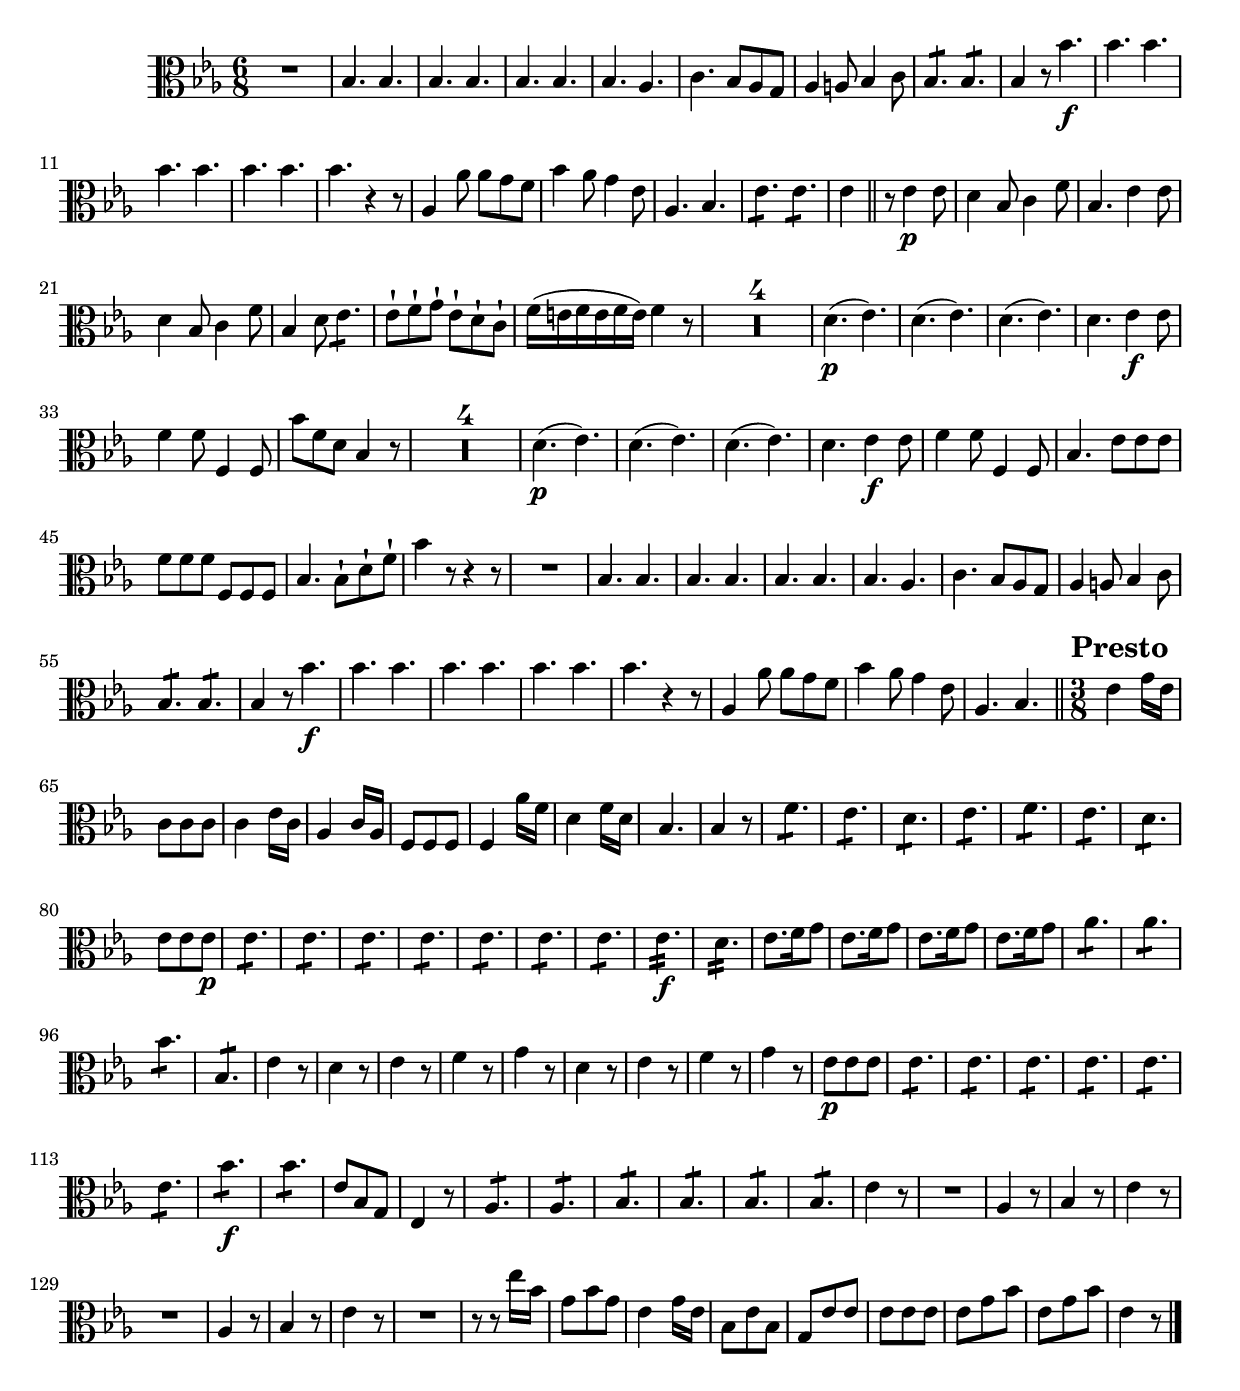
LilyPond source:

\version "2.10.25"      %Gossec - Symphonie mi bémol
                        %Alto - 3ème mvt
\relative c'{
\clef alto
\key ees \major
\time 6/8




R2.
bes4. bes
bes bes 
bes bes
bes aes
c bes8 aes g
aes4 a8 bes4 c8
bes4.:8 bes:
bes4 r8 bes'4.\f
bes bes
bes bes
bes bes
bes r4 r8
aes,4 aes'8 aes g f
bes4 aes8 g4 es8
aes,4. bes
ees4.:8 ees:
ees4 \bar "||" \noBreak r8 ees4\p ees8
d4 bes8 c4 f8
bes,4. ees4 ees8
d4 bes8 c4 f8
bes,4 d8 ees4.:8
ees8-| f-| g-| ees-| d-| c-|
f16( e f e f e) f4 r8
\set Score.skipBars = ##t R2. * 4 
%
%
%
d4.(\p ees)
d( ees)
d( ees)
d ees4\f ees8
f4 f8 f,4 f8
bes' f d bes4 r8
\set Score.skipBars = ##t R2. * 4 
%
%
%
d4.(\p ees)
d( ees)
d( ees)
d ees4\f ees8
f4 f8 f,4 f8
bes4. ees8 ees ees
f f f f, f f
bes4. bes8-| d-| f-|
bes4 r8 r4 r8
R2.
bes,4. bes
bes bes 
bes bes
bes aes
c bes8 aes g
aes4 a8 bes4 c8
bes4.:8 bes:
bes4 r8 bes'4.\f
bes bes
bes bes
bes bes
bes r4 r8
aes,4 aes'8 aes g f
bes4 aes8 g4 es8
aes,4. bes \bar "||" \override Score.RehearsalMark #'break-align-symbols = #'(time-signature) \override Score.RehearsalMark #'self-alignment-X = #left \override Score.RehearsalMark #'padding = #2.0 \time 3/8 \mark \markup {\bold "Presto"}
ees4 g16 ees
c8 c c
c4 ees16 c
aes4 c16 aes
f8 f f
f4 aes'16 f
d4 f16 d
bes4.
bes4 r8
f'4.:8
ees:
d:
ees:
f:
ees:
d:
ees8 ees ees\p
\repeat unfold 7 {ees4.:8}
%
%
%
%
%
%
ees4.:16\f
d:
\repeat unfold 4 {ees8. f16 g8}
%
%
%
aes4.:8
aes:
bes:
bes,:
ees4 r8
d4 r8
ees4 r8
f4 r8
g4 r8
d4 r8
ees4 r8
f4 r8
g4 r8
ees8\p ees ees
\repeat unfold 6 {ees4.:8}
%
%
%
%
%
bes':\f
bes:
ees,8 bes g
ees4 r8
aes4.:8
aes:
bes:
bes:
bes:
bes:
ees4 r8
R4.
aes,4 r8
bes4 r8
ees4 r8
R4.
aes,4 r8
bes4 r8
ees4 r8
R4.
r8 r ees'16 bes
g8 bes g
ees4 g16 ees
bes8 ees bes
g ees' ees
ees ees ees
ees g bes
ees, g bes
ees,4 r8 \bar "|." 
}
